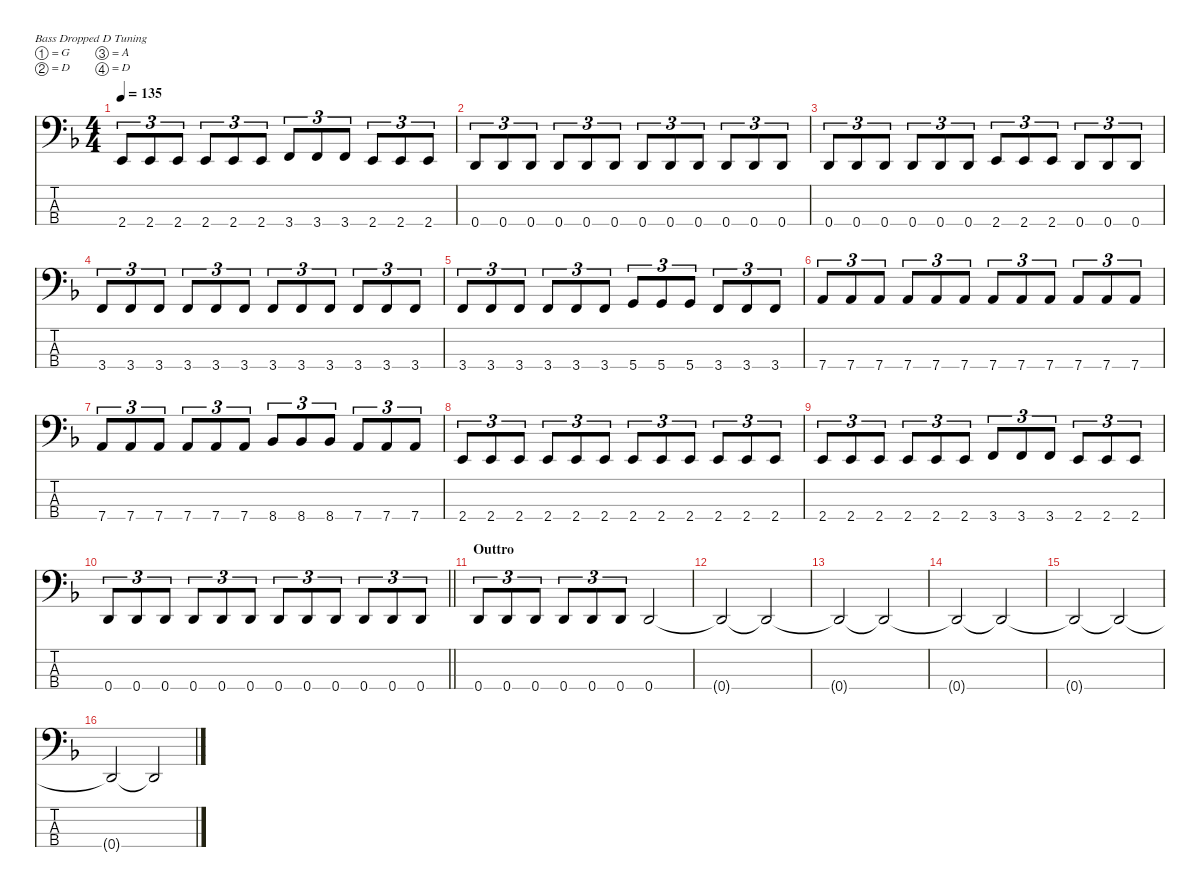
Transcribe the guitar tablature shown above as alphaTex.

\defaultSystemsLayout 4
\hideDynamics
\bracketExtendMode nobrackets
\singleTrackTrackNamePolicy hidden
\multiTrackTrackNamePolicy hidden
\firstSystemTrackNameMode fullname
\firstSystemTrackNameOrientation horizontal
\otherSystemsTrackNameOrientation horizontal
\track ("Bass" "el.bs.") {instrument electricbassfinger}
\staff {score tabs}
\tuning (G2 D2 A1 D1)
\ts (4 4)
\tempo 135
\clef f4
\ks dminor
2.4{acc forcenatural}.8{tu (3 2) dy f beam Up} 2.4{acc forcenatural}.8{tu (3 2) beam Up} 2.4{acc forcenatural}.8{tu (3 2) beam Up} 2.4{acc forcenatural}.8{tu (3 2) beam Up} 2.4{acc forcenatural}.8{tu (3 2) beam Up} 2.4{acc forcenatural}.8{tu (3 2) beam Up} 3.4{acc forcenatural}.8{tu (3 2) beam Up} 3.4{acc forcenatural}.8{tu (3 2) beam Up} 3.4{acc forcenatural}.8{tu (3 2) beam Up} 2.4{acc forcenatural}.8{tu (3 2) beam Up} 2.4{acc forcenatural}.8{tu (3 2) beam Up} 2.4{acc forcenatural}.8{tu (3 2) beam Up} |
0.4{acc forcenatural}.8{tu (3 2) beam Up} 0.4{acc forcenatural}.8{tu (3 2) beam Up} 0.4{acc forcenatural}.8{tu (3 2) beam Up} 0.4{acc forcenatural}.8{tu (3 2) beam Up} 0.4{acc forcenatural}.8{tu (3 2) beam Up} 0.4{acc forcenatural}.8{tu (3 2) beam Up} 0.4{acc forcenatural}.8{tu (3 2) beam Up} 0.4{acc forcenatural}.8{tu (3 2) beam Up} 0.4{acc forcenatural}.8{tu (3 2) beam Up} 0.4{acc forcenatural}.8{tu (3 2) beam Up} 0.4{acc forcenatural}.8{tu (3 2) beam Up} 0.4{acc forcenatural}.8{tu (3 2) beam Up} |
0.4{acc forcenatural}.8{tu (3 2) beam Up} 0.4{acc forcenatural}.8{tu (3 2) beam Up} 0.4{acc forcenatural}.8{tu (3 2) beam Up} 0.4{acc forcenatural}.8{tu (3 2) beam Up} 0.4{acc forcenatural}.8{tu (3 2) beam Up} 0.4{acc forcenatural}.8{tu (3 2) beam Up} 2.4{acc forcenatural}.8{tu (3 2) beam Up} 2.4{acc forcenatural}.8{tu (3 2) beam Up} 2.4{acc forcenatural}.8{tu (3 2) beam Up} 0.4{acc forcenatural}.8{tu (3 2) beam Up} 0.4{acc forcenatural}.8{tu (3 2) beam Up} 0.4{acc forcenatural}.8{tu (3 2) beam Up} |
3.4{acc forcenatural}.8{tu (3 2) beam Up} 3.4{acc forcenatural}.8{tu (3 2) beam Up} 3.4{acc forcenatural}.8{tu (3 2) beam Up} 3.4{acc forcenatural}.8{tu (3 2) beam Up} 3.4{acc forcenatural}.8{tu (3 2) beam Up} 3.4{acc forcenatural}.8{tu (3 2) beam Up} 3.4{acc forcenatural}.8{tu (3 2) beam Up} 3.4{acc forcenatural}.8{tu (3 2) beam Up} 3.4{acc forcenatural}.8{tu (3 2) beam Up} 3.4{acc forcenatural}.8{tu (3 2) beam Up} 3.4{acc forcenatural}.8{tu (3 2) beam Up} 3.4{acc forcenatural}.8{tu (3 2) beam Up} |
3.4{acc forcenatural}.8{tu (3 2) beam Up} 3.4{acc forcenatural}.8{tu (3 2) beam Up} 3.4{acc forcenatural}.8{tu (3 2) beam Up} 3.4{acc forcenatural}.8{tu (3 2) beam Up} 3.4{acc forcenatural}.8{tu (3 2) beam Up} 3.4{acc forcenatural}.8{tu (3 2) beam Up} 5.4{acc forcenatural}.8{tu (3 2) beam Up} 5.4{acc forcenatural}.8{tu (3 2) beam Up} 5.4{acc forcenatural}.8{tu (3 2) beam Up} 3.4{acc forcenatural}.8{tu (3 2) beam Up} 3.4{acc forcenatural}.8{tu (3 2) beam Up} 3.4{acc forcenatural}.8{tu (3 2) beam Up} |
7.4{acc forcenatural}.8{tu (3 2) beam Up} 7.4{acc forcenatural}.8{tu (3 2) beam Up} 7.4{acc forcenatural}.8{tu (3 2) beam Up} 7.4{acc forcenatural}.8{tu (3 2) beam Up} 7.4{acc forcenatural}.8{tu (3 2) beam Up} 7.4{acc forcenatural}.8{tu (3 2) beam Up} 7.4{acc forcenatural}.8{tu (3 2) beam Up} 7.4{acc forcenatural}.8{tu (3 2) beam Up} 7.4{acc forcenatural}.8{tu (3 2) beam Up} 7.4{acc forcenatural}.8{tu (3 2) beam Up} 7.4{acc forcenatural}.8{tu (3 2) beam Up} 7.4{acc forcenatural}.8{tu (3 2) beam Up} |
7.4{acc forcenatural}.8{tu (3 2) beam Up} 7.4{acc forcenatural}.8{tu (3 2) beam Up} 7.4{acc forcenatural}.8{tu (3 2) beam Up} 7.4{acc forcenatural}.8{tu (3 2) beam Up} 7.4{acc forcenatural}.8{tu (3 2) beam Up} 7.4{acc forcenatural}.8{tu (3 2) beam Up} 8.4{acc b}.8{tu (3 2) beam Up} 8.4{acc b}.8{tu (3 2) beam Up} 8.4{acc b}.8{tu (3 2) beam Up} 7.4{acc forcenatural}.8{tu (3 2) beam Up} 7.4{acc forcenatural}.8{tu (3 2) beam Up} 7.4{acc forcenatural}.8{tu (3 2) beam Up} |
2.4{acc forcenatural}.8{tu (3 2) beam Up} 2.4{acc forcenatural}.8{tu (3 2) beam Up} 2.4{acc forcenatural}.8{tu (3 2) beam Up} 2.4{acc forcenatural}.8{tu (3 2) beam Up} 2.4{acc forcenatural}.8{tu (3 2) beam Up} 2.4{acc forcenatural}.8{tu (3 2) beam Up} 2.4{acc forcenatural}.8{tu (3 2) beam Up} 2.4{acc forcenatural}.8{tu (3 2) beam Up} 2.4{acc forcenatural}.8{tu (3 2) beam Up} 2.4{acc forcenatural}.8{tu (3 2) beam Up} 2.4{acc forcenatural}.8{tu (3 2) beam Up} 2.4{acc forcenatural}.8{tu (3 2) beam Up} |
2.4{acc forcenatural}.8{tu (3 2) beam Up} 2.4{acc forcenatural}.8{tu (3 2) beam Up} 2.4{acc forcenatural}.8{tu (3 2) beam Up} 2.4{acc forcenatural}.8{tu (3 2) beam Up} 2.4{acc forcenatural}.8{tu (3 2) beam Up} 2.4{acc forcenatural}.8{tu (3 2) beam Up} 3.4{acc forcenatural}.8{tu (3 2) beam Up} 3.4{acc forcenatural}.8{tu (3 2) beam Up} 3.4{acc forcenatural}.8{tu (3 2) beam Up} 2.4{acc forcenatural}.8{tu (3 2) beam Up} 2.4{acc forcenatural}.8{tu (3 2) beam Up} 2.4{acc forcenatural}.8{tu (3 2) beam Up} |
\barLineRight lightlight
0.4{acc forcenatural}.8{tu (3 2) beam Up} 0.4{acc forcenatural}.8{tu (3 2) beam Up} 0.4{acc forcenatural}.8{tu (3 2) beam Up} 0.4{acc forcenatural}.8{tu (3 2) beam Up} 0.4{acc forcenatural}.8{tu (3 2) beam Up} 0.4{acc forcenatural}.8{tu (3 2) beam Up} 0.4{acc forcenatural}.8{tu (3 2) beam Up} 0.4{acc forcenatural}.8{tu (3 2) beam Up} 0.4{acc forcenatural}.8{tu (3 2) beam Up} 0.4{acc forcenatural}.8{tu (3 2) beam Up} 0.4{acc forcenatural}.8{tu (3 2) beam Up} 0.4{acc forcenatural}.8{tu (3 2) beam Up} |
\section ("" "Outtro")
0.4{acc forcenatural}.8{tu (3 2) beam Up} 0.4{acc forcenatural}.8{tu (3 2) beam Up} 0.4{acc forcenatural}.8{tu (3 2) beam Up} 0.4{acc forcenatural}.8{tu (3 2) beam Up} 0.4{acc forcenatural}.8{tu (3 2) beam Up} 0.4{acc forcenatural}.8{tu (3 2) beam Up} 0.4{acc forcenatural}.2{beam Up} |
0.4{t acc forcenatural}.2{beam Up} 0.4{t acc forcenatural}.2{beam Up} |
0.4{t acc forcenatural}.2{beam Up} 0.4{t acc forcenatural}.2{beam Up} |
0.4{t acc forcenatural}.2{beam Up} 0.4{t acc forcenatural}.2{beam Up} |
0.4{t acc forcenatural}.2{beam Up} 0.4{t acc forcenatural}.2{beam Up} |
0.4{t acc forcenatural}.2{beam Up} 0.4{t acc forcenatural}.2{beam Up}
